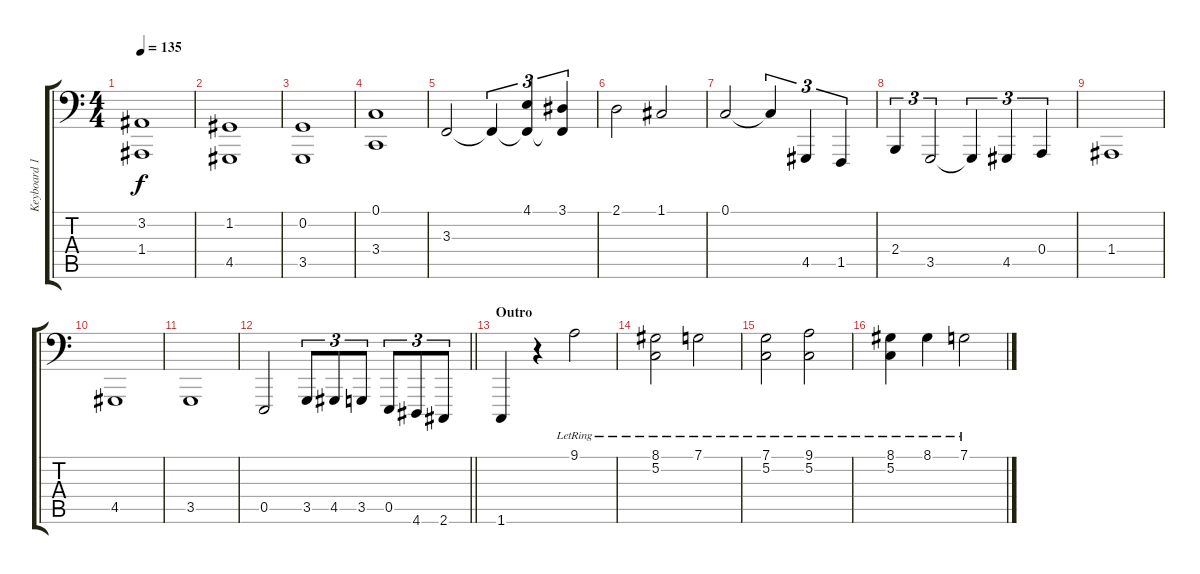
\track ("Keyboard 1 LH" "Keyboard 1") {instrument brightacousticpiano}
\staff {score tabs}
\tuning (C3 G2 D2 A1 E1 B0) {hide}
\ts (4 4)
\tempo 135
\clef f4
\ks c
(3.2 1.4).1{dy f} |
(1.2 4.5).1 |
(0.2 3.5).1 |
(0.1 3.4).1 |
3.3.2 3.3{t}.4{tu (3 2)} (4.1 3.3{t}).4{tu (3 2)} (3.1 3.3{t}).4{tu (3 2)} |
2.1.2 1.1.2 |
0.1.2 0.1{t}.4{tu (3 2)} 4.5.4{tu (3 2)} 1.5.4{tu (3 2)} |
2.4.4{tu (3 2)} 3.5.2{tu (3 2)} 3.5{t}.4{tu (3 2)} 4.5.4{tu (3 2)} 0.4.4{tu (3 2)} |
1.4.1 |
4.5.1 |
3.5.1 |
\barLineRight lightlight
0.5.2 3.5.8{tu (3 2)} 4.5.8{tu (3 2)} 3.5.8{tu (3 2)} 0.5.8{tu (3 2)} 4.6.8{tu (3 2)} 2.6.8{tu (3 2)} |
\section ("" "Outro")
1.6.4 r.4 9.1{lr}.2 |
(8.1{lr} 5.2{lr}).2 7.1{lr}.2 |
(7.1{lr} 5.2{lr}).2 (9.1{lr} 5.2{lr}).2 |
(8.1{lr} 5.2{lr}).4 8.1{lr}.4 7.1{lr}.2
